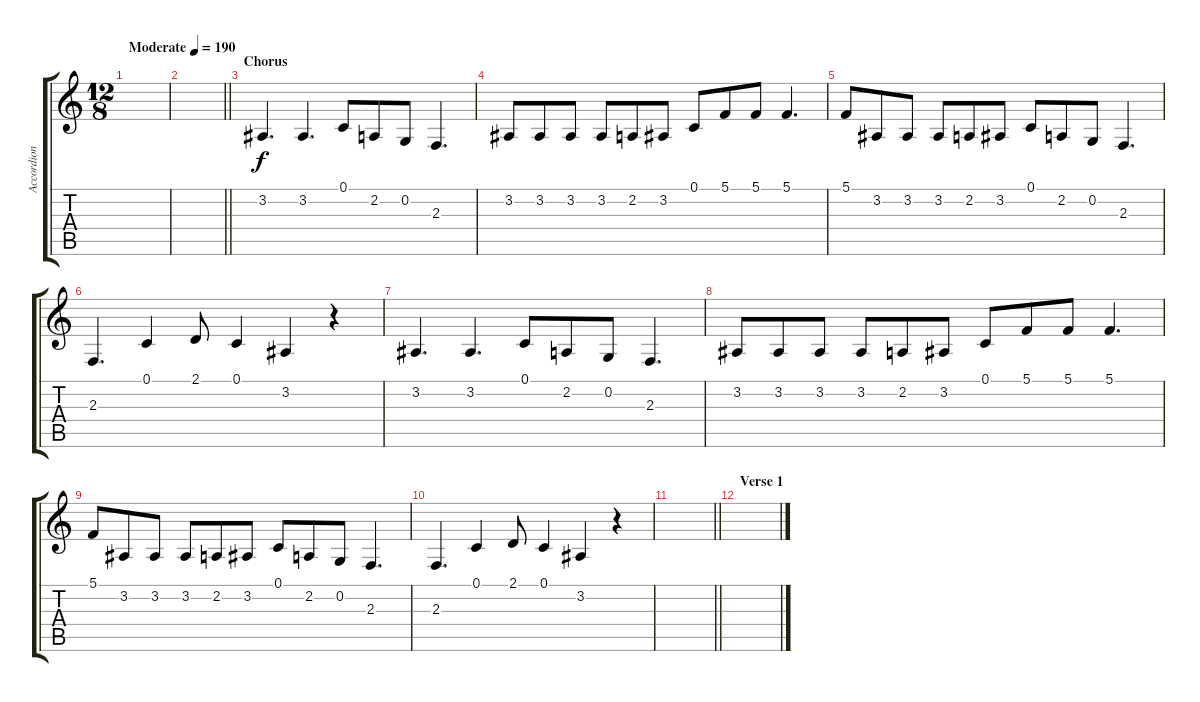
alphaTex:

\track ("Accordion" "Accordion") {instrument accordion}
\staff {score tabs}
\tuning (C4 G3 Eb3 Bb2 F2 C2) {hide}
\ts (12 8)
\tempo (190 "Moderate")
\clef g2
\ks c
|
\barLineRight lightlight
|
\section ("" "Chorus")
3.2.4{d} 3.2.4{d} 0.1.8 2.2.8 0.2.8 2.3.4{d} |
3.2.8 3.2.8 3.2.8 3.2.8 2.2.8 3.2.8 0.1.8 5.1.8 5.1.8 5.1.4{d} |
5.1.8 3.2.8 3.2.8 3.2.8 2.2.8 3.2.8 0.1.8 2.2.8 0.2.8 2.3.4{d} |
2.3.4{d} 0.1.4 2.1.8 0.1.4 3.2.4 r.4 |
3.2.4{d} 3.2.4{d} 0.1.8 2.2.8 0.2.8 2.3.4{d} |
3.2.8 3.2.8 3.2.8 3.2.8 2.2.8 3.2.8 0.1.8 5.1.8 5.1.8 5.1.4{d} |
5.1.8 3.2.8 3.2.8 3.2.8 2.2.8 3.2.8 0.1.8 2.2.8 0.2.8 2.3.4{d} |
2.3.4{d} 0.1.4 2.1.8 0.1.4 3.2.4 r.4 |
\barLineRight lightlight
|
\section ("" "Verse 1")
